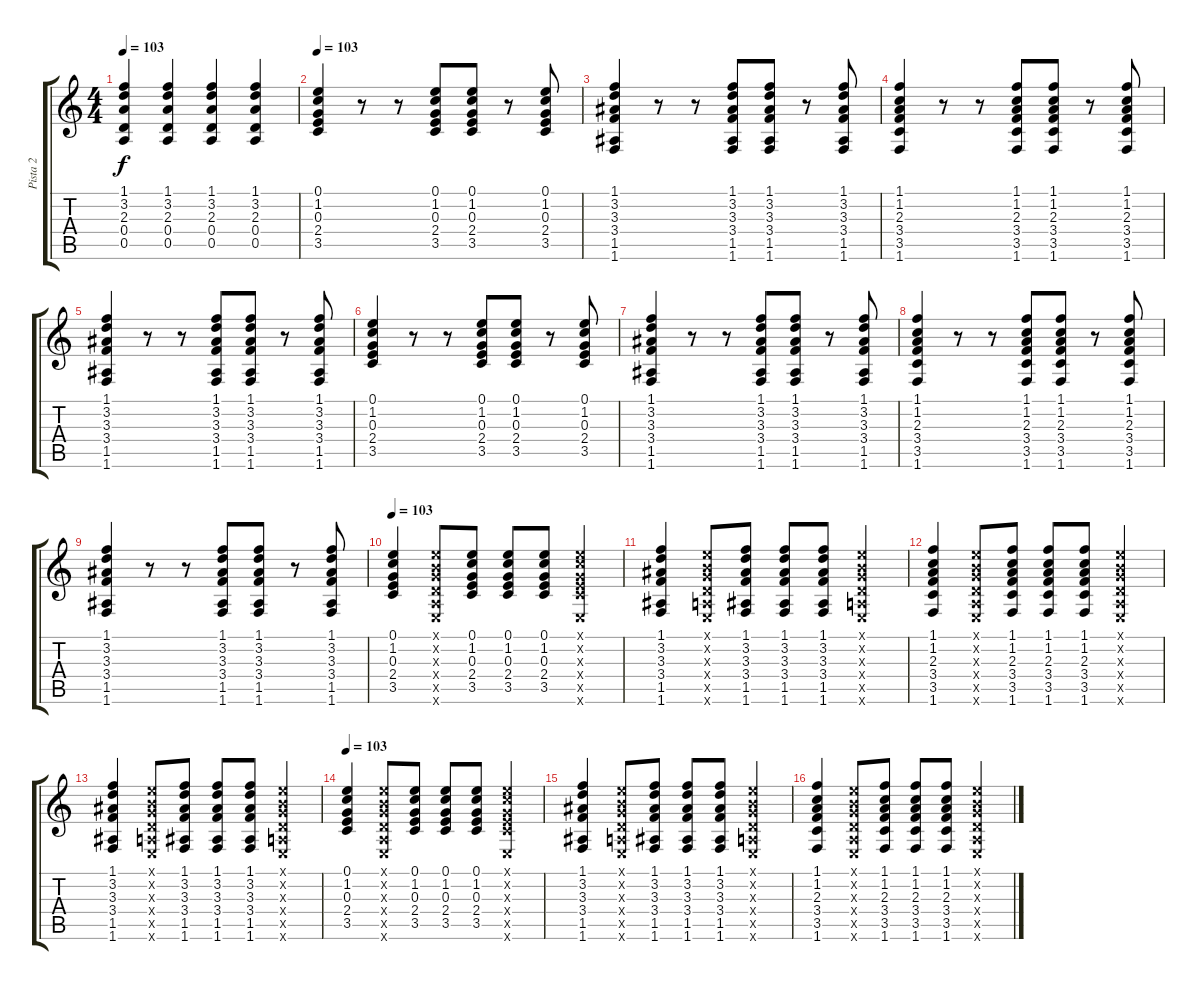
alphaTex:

\track ("Pista 2" "Pista 2") {instrument acousticguitarsteel}
\staff {score tabs}
\tuning (E4 B3 G3 D3 A2 E2) {hide}
\ts (4 4)
\tempo 103
\clef g2
\ks c
(1.1 3.2 2.3 0.4 0.5).4{dy f} (1.1 3.2 2.3 0.4 0.5).4 (1.1 3.2 2.3 0.4 0.5).4 (1.1 3.2 2.3 0.4 0.5).4 |
\tempo 103
(0.1 1.2 0.3 2.4 3.5).4 r.8 r.8 (0.1 1.2 0.3 2.4 3.5).8 (0.1 1.2 0.3 2.4 3.5).8 r.8 (0.1 1.2 0.3 2.4 3.5).8 |
(1.1 3.2 3.3 3.4 1.5 1.6).4 r.8 r.8 (1.1 3.2 3.3 3.4 1.5 1.6).8 (1.1 3.2 3.3 3.4 1.5 1.6).8 r.8 (1.1 3.2 3.3 3.4 1.5 1.6).8 |
(1.1 1.2 2.3 3.4 3.5 1.6).4 r.8 r.8 (1.1 1.2 2.3 3.4 3.5 1.6).8 (1.1 1.2 2.3 3.4 3.5 1.6).8 r.8 (1.1 1.2 2.3 3.4 3.5 1.6).8 |
(1.1 3.2 3.3 3.4 1.5 1.6).4 r.8 r.8 (1.1 3.2 3.3 3.4 1.5 1.6).8 (1.1 3.2 3.3 3.4 1.5 1.6).8 r.8 (1.1 3.2 3.3 3.4 1.5 1.6).8 |
(0.1 1.2 0.3 2.4 3.5).4 r.8 r.8 (0.1 1.2 0.3 2.4 3.5).8 (0.1 1.2 0.3 2.4 3.5).8 r.8 (0.1 1.2 0.3 2.4 3.5).8 |
(1.1 3.2 3.3 3.4 1.5 1.6).4 r.8 r.8 (1.1 3.2 3.3 3.4 1.5 1.6).8 (1.1 3.2 3.3 3.4 1.5 1.6).8 r.8 (1.1 3.2 3.3 3.4 1.5 1.6).8 |
(1.1 1.2 2.3 3.4 3.5 1.6).4 r.8 r.8 (1.1 1.2 2.3 3.4 3.5 1.6).8 (1.1 1.2 2.3 3.4 3.5 1.6).8 r.8 (1.1 1.2 2.3 3.4 3.5 1.6).8 |
(1.1 3.2 3.3 3.4 1.5 1.6).4 r.8 r.8 (1.1 3.2 3.3 3.4 1.5 1.6).8 (1.1 3.2 3.3 3.4 1.5 1.6).8 r.8 (1.1 3.2 3.3 3.4 1.5 1.6).8 |
\tempo 103
(0.1 1.2 0.3 2.4 3.5).4 (0.1{x} 0.2{x} 0.3{x} 0.4{x} 0.5{x} 0.6{x}).8 (0.1 1.2 0.3 2.4 3.5).8 (0.1 1.2 0.3 2.4 3.5).8 (0.1 1.2 0.3 2.4 3.5).8 (0.1{x} 1.2{x} 0.3{x} 2.4{x} 3.5{x} 0.6{x}).4 |
(1.1 3.2 3.3 3.4 1.5 1.6).4 (0.1{x} 0.2{x} 0.3{x} 0.4{x} 0.5{x} 0.6{x}).8 (1.1 3.2 3.3 3.4 1.5 1.6).8 (1.1 3.2 3.3 3.4 1.5 1.6).8 (1.1 3.2 3.3 3.4 1.5 1.6).8 (0.1{x} 0.2{x} 0.3{x} 0.4{x} 0.5{x} 0.6{x}).4 |
(1.1 1.2 2.3 3.4 3.5 1.6).4 (0.1{x} 0.2{x} 0.3{x} 0.4{x} 0.5{x} 0.6{x}).8 (1.1 1.2 2.3 3.4 3.5 1.6).8 (1.1 1.2 2.3 3.4 3.5 1.6).8 (1.1 1.2 2.3 3.4 3.5 1.6).8 (0.1{x} 0.2{x} 0.3{x} 0.4{x} 0.5{x} 0.6{x}).4 |
(1.1 3.2 3.3 3.4 1.5 1.6).4 (0.1{x} 0.2{x} 0.3{x} 0.4{x} 0.5{x} 0.6{x}).8 (1.1 3.2 3.3 3.4 1.5 1.6).8 (1.1 3.2 3.3 3.4 1.5 1.6).8 (1.1 3.2 3.3 3.4 1.5 1.6).8 (0.1{x} 0.2{x} 0.3{x} 0.4{x} 0.5{x} 0.6{x}).4 |
\tempo 103
(0.1 1.2 0.3 2.4 3.5).4 (0.1{x} 0.2{x} 0.3{x} 0.4{x} 0.5{x} 0.6{x}).8 (0.1 1.2 0.3 2.4 3.5).8 (0.1 1.2 0.3 2.4 3.5).8 (0.1 1.2 0.3 2.4 3.5).8 (0.1{x} 1.2{x} 0.3{x} 2.4{x} 3.5{x} 0.6{x}).4 |
(1.1 3.2 3.3 3.4 1.5 1.6).4 (0.1{x} 0.2{x} 0.3{x} 0.4{x} 0.5{x} 0.6{x}).8 (1.1 3.2 3.3 3.4 1.5 1.6).8 (1.1 3.2 3.3 3.4 1.5 1.6).8 (1.1 3.2 3.3 3.4 1.5 1.6).8 (0.1{x} 0.2{x} 0.3{x} 0.4{x} 0.5{x} 0.6{x}).4 |
(1.1 1.2 2.3 3.4 3.5 1.6).4 (0.1{x} 0.2{x} 0.3{x} 0.4{x} 0.5{x} 0.6{x}).8 (1.1 1.2 2.3 3.4 3.5 1.6).8 (1.1 1.2 2.3 3.4 3.5 1.6).8 (1.1 1.2 2.3 3.4 3.5 1.6).8 (0.1{x} 0.2{x} 0.3{x} 0.4{x} 0.5{x} 0.6{x}).4
